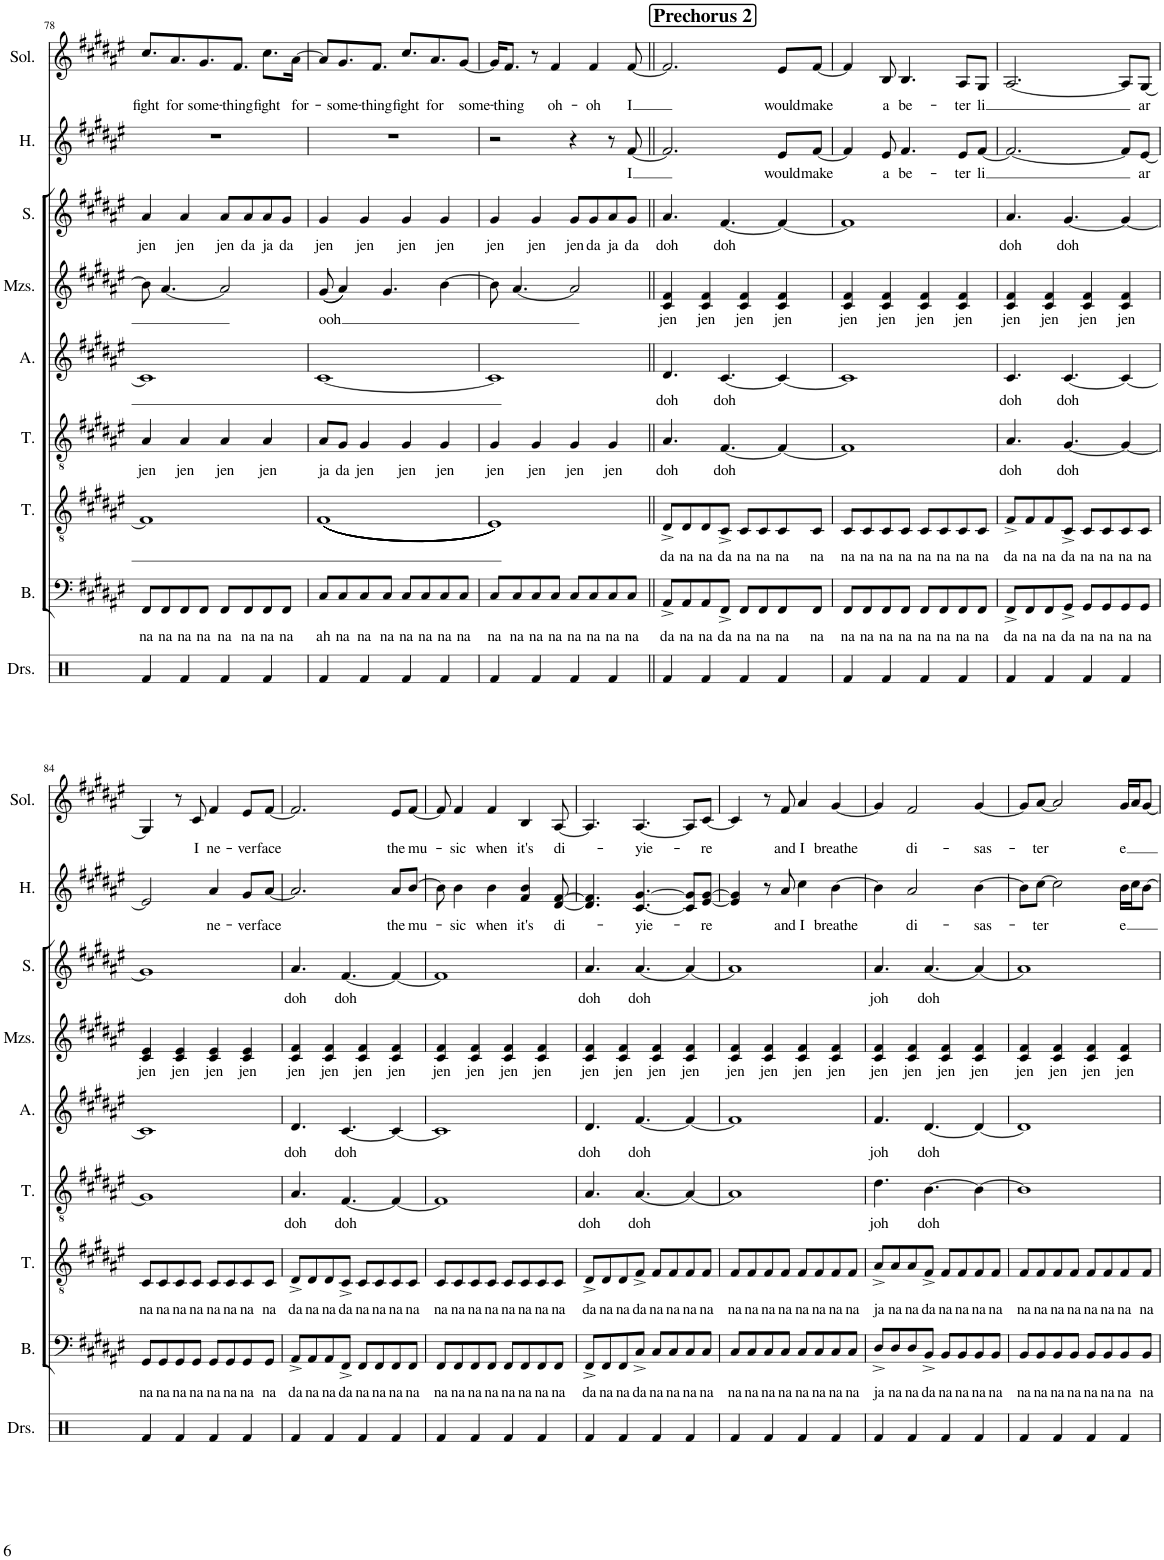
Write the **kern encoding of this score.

**kern	**text	**kern	**text	**kern	**text	**kern	**text	**kern	**text	**kern	**text	**kern	**text	**kern	**text
*part8	*part8	*part7	*part7	*part6	*part6	*part5	*part5	*part4	*part4	*part3	*part3	*part2	*part2	*part1	*part1
*staff8	*staff8	*staff7	*staff7	*staff6	*staff6	*staff5	*staff5	*staff4	*staff4	*staff3	*staff3	*staff2	*staff2	*staff1	*staff1
*I"Bass	*	*I"Tenor	*	*I"Tenor	*	*I"Alto	*	*I"Mezzo-soprano	*	*I"Soprano	*	*I"Harmony	*	*I"Solo	*
*I'B.	*	*I'T.	*	*I'T.	*	*I'A.	*	*I'Mzs.	*	*I'S.	*	*I'H.	*	*I'Sol.	*
!!LO:PB:g=z
*clefF4	*	*clefGv2	*	*clefGv2	*	*clefG2	*	*clefG2	*	*clefG2	*	*clefG2	*	*clefG2	*
*k[f#c#g#d#a#e#]	*	*k[f#c#g#d#a#e#]	*	*k[f#c#g#d#a#e#]	*	*k[f#c#g#d#a#e#]	*	*k[f#c#g#d#a#e#]	*	*k[f#c#g#d#a#e#]	*	*k[f#c#g#d#a#e#]	*	*k[f#c#g#d#a#e#]	*
*M4/4	*	*M4/4	*	*M4/4	*	*M4/4	*	*M4/4	*	*M4/4	*	*M4/4	*	*M4/4	*
=78	=78	=78	=78	=78	=78	=78	=78	=78	=78	=78	=78	=78	=78	=78	=78
!	!LO:LY:b	!	!	!	!LO:LY:b	!	!	!	!	!	!LO:LY:b	!	!	!	!LO:LY:b
8FF#/L	na	1F#]	.	4A#/	jen	1c#]	.	8b\]	.	4a#/	jen	1r	.	8.cc#/L	fight
!	!LO:LY:b	!	!	!	!	!	!	!	!	!	!	!	!	!	!
8FF#/	na	.	.	.	.	.	.	[4.a#/	.	.	.	.	.	.	.
!	!	!	!	!	!	!	!	!	!	!	!	!	!	!	!LO:LY:b
.	.	.	.	.	.	.	.	.	.	.	.	.	.	8.a#/	for
!	!LO:LY:b	!	!	!	!LO:LY:b	!	!	!	!	!	!LO:LY:b	!	!	!	!
8FF#/	na	.	.	4A#/	jen	.	.	.	.	4a#/	jen	.	.	.	.
!	!LO:LY:b	!	!	!	!	!	!	!	!	!	!	!	!	!	!LO:LY:b
8FF#/J	na	.	.	.	.	.	.	.	.	.	.	.	.	8.g#/	some-
!	!LO:LY:b	!	!	!	!LO:LY:b	!	!	!	!	!	!LO:LY:b	!	!	!	!
8FF#/L	na	.	.	4A#/	jen	.	.	2a#/]	.	8a#/L	jen	.	.	.	.
!	!	!	!	!	!	!	!	!	!	!	!	!	!	!	!LO:LY:b
.	.	.	.	.	.	.	.	.	.	.	.	.	.	8.f#/J	-thing
!	!LO:LY:b	!	!	!	!	!	!	!	!	!	!LO:LY:b	!	!	!	!
8FF#/	na	.	.	.	.	.	.	.	.	8a#/	da	.	.	.	.
!	!LO:LY:b	!	!	!	!LO:LY:b	!	!	!	!	!	!LO:LY:b	!	!	!	!LO:LY:b
8FF#/	na	.	.	4A#/	jen	.	.	.	.	8a#/	ja	.	.	8.cc#\L	fight
!	!LO:LY:b	!	!	!	!	!	!	!	!	!	!LO:LY:b	!	!	!	!
8FF#/J	na	.	.	.	.	.	.	.	.	8g#/J	da	.	.	.	.
!	!	!	!	!	!	!	!	!	!	!	!	!	!	!	!LO:LY:b
.	.	.	.	.	.	.	.	.	.	.	.	.	.	[16a#\Jk	for-
=79	=79	=79	=79	=79	=79	=79	=79	=79	=79	=79	=79	=79	=79	=79	=79
!	!LO:LY:b	!	!	!	!LO:LY:b	!	!	!	!LO:LY:b	!	!LO:LY:b	!	!	!	!
8C#/L	ah	((((((((((1F#	.	8A#/L	ja	[1c#	.	((8g#/	ooh	4g#/	jen	1r	.	8a#/L]	.
!	!LO:LY:b	!	!	!	!LO:LY:b	!	!	!	!	!	!	!	!	!	!LO:LY:b
8C#/	na	.	.	8G#/J	da	.	.	4a#/))	.	.	.	.	.	8.g#/	-some-
!	!LO:LY:b	!	!	!	!LO:LY:b	!	!	!	!	!	!LO:LY:b	!	!	!	!
8C#/	na	.	.	4G#/	jen	.	.	.	.	4g#/	jen	.	.	.	.
!	!	!	!	!	!	!	!	!	!	!	!	!	!	!	!LO:LY:b
.	.	.	.	.	.	.	.	.	.	.	.	.	.	8.f#/J	-thing
!	!LO:LY:b	!	!	!	!	!	!	!	!	!	!	!	!	!	!
8C#/J	na	.	.	.	.	.	.	4.g#/	.	.	.	.	.	.	.
!	!LO:LY:b	!	!	!	!LO:LY:b	!	!	!	!	!	!LO:LY:b	!	!	!	!LO:LY:b
8C#/L	na	.	.	4G#/	jen	.	.	.	.	4g#/	jen	.	.	8.cc#/L	fight
!	!LO:LY:b	!	!	!	!	!	!	!	!	!	!	!	!	!	!
8C#/	na	.	.	.	.	.	.	.	.	.	.	.	.	.	.
!	!	!	!	!	!	!	!	!	!	!	!	!	!	!	!LO:LY:b
.	.	.	.	.	.	.	.	.	.	.	.	.	.	8.a#/	for
!	!LO:LY:b	!	!	!	!LO:LY:b	!	!	!	!	!	!LO:LY:b	!	!	!	!
8C#/	na	.	.	4G#/	jen	.	.	[4b\	.	4g#/	jen	.	.	.	.
!	!LO:LY:b	!	!	!	!	!	!	!	!	!	!	!	!	!	!LO:LY:b
8C#/J	na	.	.	.	.	.	.	.	.	.	.	.	.	[8g#/J	some-
=80	=80	=80	=80	=80	=80	=80	=80	=80	=80	=80	=80	=80	=80	=80	=80
!	!LO:LY:b	!	!	!	!LO:LY:b	!	!	!	!	!	!LO:LY:b	!	!	!	!
8C#/L	na	1E#))))))))))	.	4G#/	jen	1c#]	.	8b\]	.	4g#/	jen	2r	.	16g#/KL]	.
!	!	!	!	!	!	!	!	!	!	!	!	!	!	!	!LO:LY:b
.	.	.	.	.	.	.	.	.	.	.	.	.	.	8.f#/J	-thing
!	!LO:LY:b	!	!	!	!	!	!	!	!	!	!	!	!	!	!
8C#/	na	.	.	.	.	.	.	[4.a#/	.	.	.	.	.	.	.
!	!LO:LY:b	!	!	!	!LO:LY:b	!	!	!	!	!	!LO:LY:b	!	!	!	!
8C#/	na	.	.	4G#/	jen	.	.	.	.	4g#/	jen	.	.	8r	.
!	!LO:LY:b	!	!	!	!	!	!	!	!	!	!	!	!	!	!LO:LY:b
8C#/J	na	.	.	.	.	.	.	.	.	.	.	.	.	4f#/	oh-
!	!LO:LY:b	!	!	!	!LO:LY:b	!	!	!	!	!	!LO:LY:b	!	!	!	!
8C#/L	na	.	.	4G#/	jen	.	.	2a#/]	.	8g#/L	jen	4r	.	.	.
!	!LO:LY:b	!	!	!	!	!	!	!	!	!	!LO:LY:b	!	!	!	!LO:LY:b
8C#/	na	.	.	.	.	.	.	.	.	8g#/	da	.	.	4f#/	-oh
!	!LO:LY:b	!	!	!	!LO:LY:b	!	!	!	!	!	!LO:LY:b	!	!	!	!
8C#/	na	.	.	4G#/	jen	.	.	.	.	8a#/	ja	8r	.	.	.
!	!LO:LY:b	!	!	!	!	!	!	!	!	!	!LO:LY:b	!	!LO:LY:b	!	!LO:LY:b
8C#/J	na	.	.	.	.	.	.	.	.	8g#/J	da	[8f#/	I	[8f#/	I
!!LO:REH:place=s1:a:B:cj:fs=14:t=Prechorus 2
=81||	=81||	=81||	=81||	=81||	=81||	=81||	=81||	=81||	=81||	=81||	=81||	=81||	=81||	=81||	=81||
!	!LO:LY:b	!	!LO:LY:b	!	!LO:LY:b	!	!LO:LY:b	!	!LO:LY:b	!	!LO:LY:b	!	!	!	!
8AA#^/L	da	8D#^/L	da	4.A#/	doh	4.d#/	doh	4c#/ 4f#/	jen	4.a#/	doh	2.f#/]	.	2.f#/]	.
!	!LO:LY:b	!	!LO:LY:b	!	!	!	!	!	!	!	!	!	!	!	!
8AA#/	na	8D#/	na	.	.	.	.	.	.	.	.	.	.	.	.
!	!LO:LY:b	!	!LO:LY:b	!	!	!	!	!	!LO:LY:b	!	!	!	!	!	!
8AA#/	na	8D#/	na	.	.	.	.	4c#/ 4f#/	jen	.	.	.	.	.	.
!	!LO:LY:b	!	!LO:LY:b	!	!LO:LY:b	!	!LO:LY:b	!	!	!	!LO:LY:b	!	!	!	!
8FF#^/J	da	8C#^/J	da	[4.F#/	doh	[4.c#/	doh	.	.	[4.f#/	doh	.	.	.	.
!	!LO:LY:b	!	!LO:LY:b	!	!	!	!	!	!LO:LY:b	!	!	!	!	!	!
8FF#/L	na	8C#/L	na	.	.	.	.	4c#/ 4f#/	jen	.	.	.	.	.	.
!	!LO:LY:b	!	!LO:LY:b	!	!	!	!	!	!	!	!	!	!	!	!
8FF#/	na	8C#/	na	.	.	.	.	.	.	.	.	.	.	.	.
!	!LO:LY:b	!	!LO:LY:b	!	!	!	!	!	!LO:LY:b	!	!	!	!LO:LY:b	!	!LO:LY:b
8FF#/	na	8C#/	na	4F#/_	.	4c#/_	.	4c#/ 4f#/	jen	4f#/_	.	8e#/L	would	8e#/L	would
!	!LO:LY:b	!	!LO:LY:b	!	!	!	!	!	!	!	!	!	!LO:LY:b	!	!LO:LY:b
8FF#/J	na	8C#/J	na	.	.	.	.	.	.	.	.	[8f#/J	make	[8f#/J	make
=82	=82	=82	=82	=82	=82	=82	=82	=82	=82	=82	=82	=82	=82	=82	=82
!	!LO:LY:b	!	!LO:LY:b	!	!	!	!	!	!LO:LY:b	!	!	!	!	!	!
8FF#/L	na	8C#/L	na	1F#]	.	1c#]	.	4c#/ 4f#/	jen	1f#]	.	4f#/]	.	4f#/]	.
!	!LO:LY:b	!	!LO:LY:b	!	!	!	!	!	!	!	!	!	!	!	!
8FF#/	na	8C#/	na	.	.	.	.	.	.	.	.	.	.	.	.
!	!LO:LY:b	!	!LO:LY:b	!	!	!	!	!	!LO:LY:b	!	!	!	!LO:LY:b	!	!LO:LY:b
8FF#/	na	8C#/	na	.	.	.	.	4c#/ 4f#/	jen	.	.	8e#/	a	8B/	a
!	!LO:LY:b	!	!LO:LY:b	!	!	!	!	!	!	!	!	!	!LO:LY:b	!	!LO:LY:b
8FF#/J	na	8C#/J	na	.	.	.	.	.	.	.	.	4.f#/	be-	4.B/	be-
!	!LO:LY:b	!	!LO:LY:b	!	!	!	!	!	!LO:LY:b	!	!	!	!	!	!
8FF#/L	na	8C#/L	na	.	.	.	.	4c#/ 4f#/	jen	.	.	.	.	.	.
!	!LO:LY:b	!	!LO:LY:b	!	!	!	!	!	!	!	!	!	!	!	!
8FF#/	na	8C#/	na	.	.	.	.	.	.	.	.	.	.	.	.
!	!LO:LY:b	!	!LO:LY:b	!	!	!	!	!	!LO:LY:b	!	!	!	!LO:LY:b	!	!LO:LY:b
8FF#/	na	8C#/	na	.	.	.	.	4c#/ 4f#/	jen	.	.	8e#/L	-ter	8A#/L	-ter
!	!LO:LY:b	!	!LO:LY:b	!	!	!	!	!	!	!	!	!	!LO:LY:b	!	!LO:LY:b
8FF#/J	na	8C#/J	na	.	.	.	.	.	.	.	.	[8f#/J	li	8G#/J	li
=83	=83	=83	=83	=83	=83	=83	=83	=83	=83	=83	=83	=83	=83	=83	=83
!	!LO:LY:b	!	!LO:LY:b	!	!LO:LY:b	!	!LO:LY:b	!	!LO:LY:b	!	!LO:LY:b	!	!	!	!
8FF#^/L	da	8F#^/L	da	4.A#/	doh	4.c#/	doh	4c#/ 4f#/	jen	4.a#/	doh	2.f#/_	.	[2.A#/	.
!	!LO:LY:b	!	!LO:LY:b	!	!	!	!	!	!	!	!	!	!	!	!
8FF#/	na	8F#/	na	.	.	.	.	.	.	.	.	.	.	.	.
!	!LO:LY:b	!	!LO:LY:b	!	!	!	!	!	!LO:LY:b	!	!	!	!	!	!
8FF#/	na	8F#/	na	.	.	.	.	4c#/ 4f#/	jen	.	.	.	.	.	.
!	!LO:LY:b	!	!LO:LY:b	!	!LO:LY:b	!	!LO:LY:b	!	!	!	!LO:LY:b	!	!	!	!
8GG#^/J	da	8C#^/J	da	[4.G#/	doh	[4.c#/	doh	.	.	[4.g#/	doh	.	.	.	.
!	!LO:LY:b	!	!LO:LY:b	!	!	!	!	!	!LO:LY:b	!	!	!	!	!	!
8GG#/L	na	8C#/L	na	.	.	.	.	4c#/ 4f#/	jen	.	.	.	.	.	.
!	!LO:LY:b	!	!LO:LY:b	!	!	!	!	!	!	!	!	!	!	!	!
8GG#/	na	8C#/	na	.	.	.	.	.	.	.	.	.	.	.	.
!	!LO:LY:b	!	!LO:LY:b	!	!	!	!	!	!LO:LY:b	!	!	!	!	!	!
8GG#/	na	8C#/	na	4G#/_	.	4c#/_	.	4c#/ 4f#/	jen	4g#/_	.	8f#/L]	.	8A#/L]	.
!	!LO:LY:b	!	!LO:LY:b	!	!	!	!	!	!	!	!	!	!LO:LY:b	!	!LO:LY:b
8GG#/J	na	8C#/J	na	.	.	.	.	.	.	.	.	[8e#/J	ar	[8G#/J	ar
!!LO:LB:g=z
=84	=84	=84	=84	=84	=84	=84	=84	=84	=84	=84	=84	=84	=84	=84	=84
!	!LO:LY:b	!	!LO:LY:b	!	!	!	!	!	!LO:LY:b	!	!	!	!	!	!
8GG#/L	na	8C#/L	na	1G#]	.	1c#]	.	4c#/ 4e#/	jen	1g#]	.	2e#/]	.	4G#/]	.
!	!LO:LY:b	!	!LO:LY:b	!	!	!	!	!	!	!	!	!	!	!	!
8GG#/	na	8C#/	na	.	.	.	.	.	.	.	.	.	.	.	.
!	!LO:LY:b	!	!LO:LY:b	!	!	!	!	!	!LO:LY:b	!	!	!	!	!	!
8GG#/	na	8C#/	na	.	.	.	.	4c#/ 4e#/	jen	.	.	.	.	8r	.
!	!LO:LY:b	!	!LO:LY:b	!	!	!	!	!	!	!	!	!	!	!	!LO:LY:b
8GG#/J	na	8C#/J	na	.	.	.	.	.	.	.	.	.	.	8c#/	I
!	!LO:LY:b	!	!LO:LY:b	!	!	!	!	!	!LO:LY:b	!	!	!	!LO:LY:b	!	!LO:LY:b
8GG#/L	na	8C#/L	na	.	.	.	.	4c#/ 4e#/	jen	.	.	4a#/	ne-	4f#/	ne-
!	!LO:LY:b	!	!LO:LY:b	!	!	!	!	!	!	!	!	!	!	!	!
8GG#/	na	8C#/	na	.	.	.	.	.	.	.	.	.	.	.	.
!	!LO:LY:b	!	!LO:LY:b	!	!	!	!	!	!LO:LY:b	!	!	!	!LO:LY:b	!	!LO:LY:b
8GG#/	na	8C#/	na	.	.	.	.	4c#/ 4e#/	jen	.	.	8g#/L	-ver	8e#/L	-ver
!	!LO:LY:b	!	!LO:LY:b	!	!	!	!	!	!	!	!	!	!LO:LY:b	!	!LO:LY:b
8GG#/J	na	8C#/J	na	.	.	.	.	.	.	.	.	[8a#/J	face	[8f#/J	face
=85	=85	=85	=85	=85	=85	=85	=85	=85	=85	=85	=85	=85	=85	=85	=85
!	!LO:LY:b	!	!LO:LY:b	!	!LO:LY:b	!	!LO:LY:b	!	!LO:LY:b	!	!LO:LY:b	!	!	!	!
8AA#^/L	da	8D#^/L	da	4.A#/	doh	4.d#/	doh	4c#/ 4f#/	jen	4.a#/	doh	2.a#/]	.	2.f#/]	.
!	!LO:LY:b	!	!LO:LY:b	!	!	!	!	!	!	!	!	!	!	!	!
8AA#/	na	8D#/	na	.	.	.	.	.	.	.	.	.	.	.	.
!	!LO:LY:b	!	!LO:LY:b	!	!	!	!	!	!LO:LY:b	!	!	!	!	!	!
8AA#/	na	8D#/	na	.	.	.	.	4c#/ 4f#/	jen	.	.	.	.	.	.
!	!LO:LY:b	!	!LO:LY:b	!	!LO:LY:b	!	!LO:LY:b	!	!	!	!LO:LY:b	!	!	!	!
8FF#^/J	da	8C#^/J	da	[4.F#/	doh	[4.c#/	doh	.	.	[4.f#/	doh	.	.	.	.
!	!LO:LY:b	!	!LO:LY:b	!	!	!	!	!	!LO:LY:b	!	!	!	!	!	!
8FF#/L	na	8C#/L	na	.	.	.	.	4c#/ 4f#/	jen	.	.	.	.	.	.
!	!LO:LY:b	!	!LO:LY:b	!	!	!	!	!	!	!	!	!	!	!	!
8FF#/	na	8C#/	na	.	.	.	.	.	.	.	.	.	.	.	.
!	!LO:LY:b	!	!LO:LY:b	!	!	!	!	!	!LO:LY:b	!	!	!	!LO:LY:b	!	!LO:LY:b
8FF#/	na	8C#/	na	4F#/_	.	4c#/_	.	4c#/ 4f#/	jen	4f#/_	.	8a#/L	the	8e#/L	the
!	!LO:LY:b	!	!LO:LY:b	!	!	!	!	!	!	!	!	!	!LO:LY:b	!	!LO:LY:b
8FF#/J	na	8C#/J	na	.	.	.	.	.	.	.	.	[8b/J	mu-	[8f#/J	mu-
=86	=86	=86	=86	=86	=86	=86	=86	=86	=86	=86	=86	=86	=86	=86	=86
!	!LO:LY:b	!	!LO:LY:b	!	!	!	!	!	!LO:LY:b	!	!	!	!	!	!
8FF#/L	na	8C#/L	na	1F#]	.	1c#]	.	4c#/ 4f#/	jen	1f#]	.	8b\]	.	8f#/]	.
!	!LO:LY:b	!	!LO:LY:b	!	!	!	!	!	!	!	!	!	!LO:LY:b	!	!LO:LY:b
8FF#/	na	8C#/	na	.	.	.	.	.	.	.	.	4b\	-sic	4f#/	-sic
!	!LO:LY:b	!	!LO:LY:b	!	!	!	!	!	!LO:LY:b	!	!	!	!	!	!
8FF#/	na	8C#/	na	.	.	.	.	4c#/ 4f#/	jen	.	.	.	.	.	.
!	!LO:LY:b	!	!LO:LY:b	!	!	!	!	!	!	!	!	!	!LO:LY:b	!	!LO:LY:b
8FF#/J	na	8C#/J	na	.	.	.	.	.	.	.	.	4b\	when	4f#/	when
!	!LO:LY:b	!	!LO:LY:b	!	!	!	!	!	!LO:LY:b	!	!	!	!	!	!
8FF#/L	na	8C#/L	na	.	.	.	.	4c#/ 4f#/	jen	.	.	.	.	.	.
!	!LO:LY:b	!	!LO:LY:b	!	!	!	!	!	!	!	!	!	!LO:LY:b	!	!LO:LY:b
8FF#/	na	8C#/	na	.	.	.	.	.	.	.	.	4f#/ 4b/	it's	4B/	it's
!	!LO:LY:b	!	!LO:LY:b	!	!	!	!	!	!LO:LY:b	!	!	!	!	!	!
8FF#/	na	8C#/	na	.	.	.	.	4c#/ 4f#/	jen	.	.	.	.	.	.
!	!LO:LY:b	!	!LO:LY:b	!	!	!	!	!	!	!	!	!	!LO:LY:b	!	!LO:LY:b
8FF#/J	na	8C#/J	na	.	.	.	.	.	.	.	.	[8d#/ [8f#/	di-	[8A#/	di-
=87	=87	=87	=87	=87	=87	=87	=87	=87	=87	=87	=87	=87	=87	=87	=87
!	!LO:LY:b	!	!LO:LY:b	!	!LO:LY:b	!	!LO:LY:b	!	!LO:LY:b	!	!LO:LY:b	!	!	!	!
8FF#^/L	da	8D#^/L	da	4.A#/	doh	4.d#/	doh	4c#/ 4f#/	jen	4.a#/	doh	4.d#/] 4.f#/]	.	4.A#/]	.
!	!LO:LY:b	!	!LO:LY:b	!	!	!	!	!	!	!	!	!	!	!	!
8FF#/	na	8D#/	na	.	.	.	.	.	.	.	.	.	.	.	.
!	!LO:LY:b	!	!LO:LY:b	!	!	!	!	!	!LO:LY:b	!	!	!	!	!	!
8FF#/	na	8D#/	na	.	.	.	.	4c#/ 4f#/	jen	.	.	.	.	.	.
!	!LO:LY:b	!	!LO:LY:b	!	!LO:LY:b	!	!LO:LY:b	!	!	!	!LO:LY:b	!	!LO:LY:b	!	!LO:LY:b
8C#^/J	da	8F#^/J	da	[4.A#/	doh	[4.f#/	doh	.	.	[4.a#/	doh	[4.c#/ [4.g#/	-yie-	[4.A#/	-yie-
!	!LO:LY:b	!	!LO:LY:b	!	!	!	!	!	!LO:LY:b	!	!	!	!	!	!
8C#/L	na	8F#/L	na	.	.	.	.	4c#/ 4f#/	jen	.	.	.	.	.	.
!	!LO:LY:b	!	!LO:LY:b	!	!	!	!	!	!	!	!	!	!	!	!
8C#/	na	8F#/	na	.	.	.	.	.	.	.	.	.	.	.	.
!	!LO:LY:b	!	!LO:LY:b	!	!	!	!	!	!LO:LY:b	!	!	!	!	!	!
8C#/	na	8F#/	na	4A#/_	.	4f#/_	.	4c#/ 4f#/	jen	4a#/_	.	8c#/] 8g#/]L	.	8A#/L]	.
!	!LO:LY:b	!	!LO:LY:b	!	!	!	!	!	!	!	!	!	!LO:LY:b	!	!LO:LY:b
8C#/J	na	8F#/J	na	.	.	.	.	.	.	.	.	[8e#/ [8g#/J	-re	[8c#/J	-re
=88	=88	=88	=88	=88	=88	=88	=88	=88	=88	=88	=88	=88	=88	=88	=88
!	!LO:LY:b	!	!LO:LY:b	!	!	!	!	!	!LO:LY:b	!	!	!	!	!	!
8C#/L	na	8F#/L	na	1A#]	.	1f#]	.	4c#/ 4f#/	jen	1a#]	.	4e#/] 4g#/]	.	4c#/]	.
!	!LO:LY:b	!	!LO:LY:b	!	!	!	!	!	!	!	!	!	!	!	!
8C#/	na	8F#/	na	.	.	.	.	.	.	.	.	.	.	.	.
!	!LO:LY:b	!	!LO:LY:b	!	!	!	!	!	!LO:LY:b	!	!	!	!	!	!
8C#/	na	8F#/	na	.	.	.	.	4c#/ 4f#/	jen	.	.	8r	.	8r	.
!	!LO:LY:b	!	!LO:LY:b	!	!	!	!	!	!	!	!	!	!LO:LY:b	!	!LO:LY:b
8C#/J	na	8F#/J	na	.	.	.	.	.	.	.	.	8a#/	and	8f#/	and
!	!LO:LY:b	!	!LO:LY:b	!	!	!	!	!	!LO:LY:b	!	!	!	!LO:LY:b	!	!LO:LY:b
8C#/L	na	8F#/L	na	.	.	.	.	4c#/ 4f#/	jen	.	.	4cc#\	I	4a#/	I
!	!LO:LY:b	!	!LO:LY:b	!	!	!	!	!	!	!	!	!	!	!	!
8C#/	na	8F#/	na	.	.	.	.	.	.	.	.	.	.	.	.
!	!LO:LY:b	!	!LO:LY:b	!	!	!	!	!	!LO:LY:b	!	!	!	!LO:LY:b	!	!LO:LY:b
8C#/	na	8F#/	na	.	.	.	.	4c#/ 4f#/	jen	.	.	[4b\	breathe	[4g#/	breathe
!	!LO:LY:b	!	!LO:LY:b	!	!	!	!	!	!	!	!	!	!	!	!
8C#/J	na	8F#/J	na	.	.	.	.	.	.	.	.	.	.	.	.
=89	=89	=89	=89	=89	=89	=89	=89	=89	=89	=89	=89	=89	=89	=89	=89
!	!LO:LY:b	!	!LO:LY:b	!	!LO:LY:b	!	!LO:LY:b	!	!LO:LY:b	!	!LO:LY:b	!	!	!	!
8D#^/L	ja	8A#^/L	ja	4.d#\	joh	4.f#/	joh	4c#/ 4f#/	jen	4.a#/	joh	4b\]	.	4g#/]	.
!	!LO:LY:b	!	!LO:LY:b	!	!	!	!	!	!	!	!	!	!	!	!
8D#/	na	8A#/	na	.	.	.	.	.	.	.	.	.	.	.	.
!	!LO:LY:b	!	!LO:LY:b	!	!	!	!	!	!LO:LY:b	!	!	!	!LO:LY:b	!	!LO:LY:b
8D#/	na	8A#/	na	.	.	.	.	4c#/ 4f#/	jen	.	.	2a#/	di-	2f#/	di-
!	!LO:LY:b	!	!LO:LY:b	!	!LO:LY:b	!	!LO:LY:b	!	!	!	!LO:LY:b	!	!	!	!
8BB^/J	da	8F#^/J	da	[4.B\	doh	[4.d#/	doh	.	.	[4.a#/	doh	.	.	.	.
!	!LO:LY:b	!	!LO:LY:b	!	!	!	!	!	!LO:LY:b	!	!	!	!	!	!
8BB/L	na	8F#/L	na	.	.	.	.	4c#/ 4f#/	jen	.	.	.	.	.	.
!	!LO:LY:b	!	!LO:LY:b	!	!	!	!	!	!	!	!	!	!	!	!
8BB/	na	8F#/	na	.	.	.	.	.	.	.	.	.	.	.	.
!	!LO:LY:b	!	!LO:LY:b	!	!	!	!	!	!LO:LY:b	!	!	!	!LO:LY:b	!	!LO:LY:b
8BB/	na	8F#/	na	4B\_	.	4d#/_	.	4c#/ 4f#/	jen	4a#/_	.	[4b\	-sas-	[4g#/	-sas-
!	!LO:LY:b	!	!LO:LY:b	!	!	!	!	!	!	!	!	!	!	!	!
8BB/J	na	8F#/J	na	.	.	.	.	.	.	.	.	.	.	.	.
=90	=90	=90	=90	=90	=90	=90	=90	=90	=90	=90	=90	=90	=90	=90	=90
!	!LO:LY:b	!	!LO:LY:b	!	!	!	!	!	!LO:LY:b	!	!	!	!	!	!
8BB/L	na	8F#/L	na	1B]	.	1d#]	.	4c#/ 4f#/	jen	1a#]	.	8b\L]	.	8g#/L]	.
!	!LO:LY:b	!	!LO:LY:b	!	!	!	!	!	!	!	!	!	!LO:LY:b	!	!LO:LY:b
8BB/	na	8F#/	na	.	.	.	.	.	.	.	.	[8cc#\J	-ter	[8a#/J	-ter
!	!LO:LY:b	!	!LO:LY:b	!	!	!	!	!	!LO:LY:b	!	!	!	!	!	!
8BB/	na	8F#/	na	.	.	.	.	4c#/ 4f#/	jen	.	.	2cc#\]	.	2a#/]	.
!	!LO:LY:b	!	!LO:LY:b	!	!	!	!	!	!	!	!	!	!	!	!
8BB/J	na	8F#/J	na	.	.	.	.	.	.	.	.	.	.	.	.
!	!LO:LY:b	!	!LO:LY:b	!	!	!	!	!	!LO:LY:b	!	!	!	!	!	!
8BB/L	na	8F#/L	na	.	.	.	.	4c#/ 4f#/	jen	.	.	.	.	.	.
!	!LO:LY:b	!	!LO:LY:b	!	!	!	!	!	!	!	!	!	!	!	!
8BB/	na	8F#/	na	.	.	.	.	.	.	.	.	.	.	.	.
!	!LO:LY:b	!	!LO:LY:b	!	!	!	!	!	!LO:LY:b	!	!	!	!LO:LY:b	!	!LO:LY:b
8BB/	na	8F#/	na	.	.	.	.	4c#/ 4f#/	jen	.	.	16b\LL	e	16g#/LL	e
.	.	.	.	.	.	.	.	.	.	.	.	16cc#\J	.	16a#/J	.
!	!LO:LY:b	!	!LO:LY:b	!	!	!	!	!	!	!	!	!	!	!	!
8BB/J	na	8F#/J	na	.	.	.	.	.	.	.	.	[8b\J	.	[8g#/J	.
=	=	=	=	=	=	=	=	=	=	=	=	=	=	=	=
*-	*-	*-	*-	*-	*-	*-	*-	*-	*-	*-	*-	*-	*-	*-	*-
